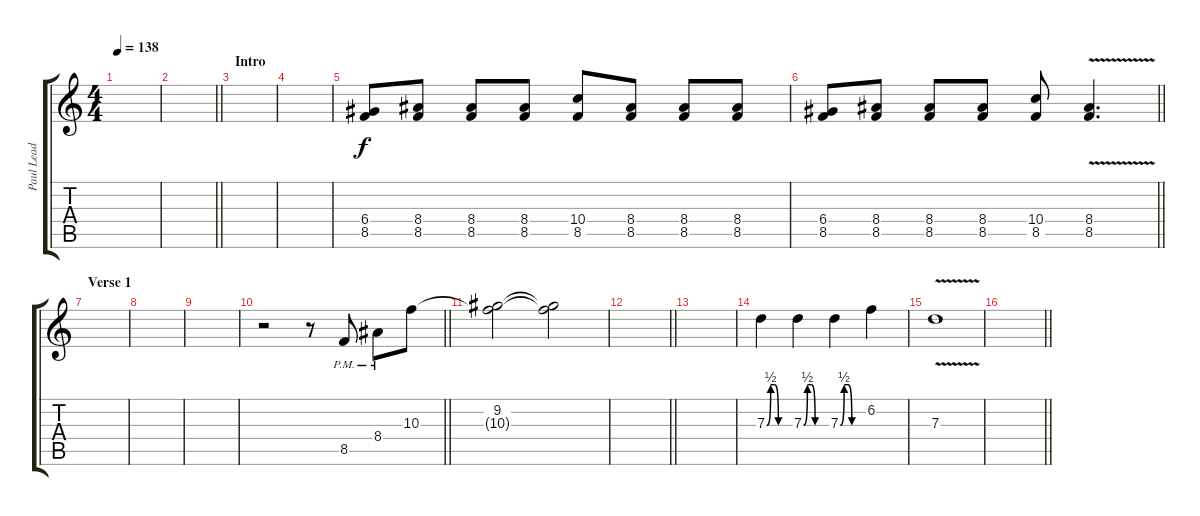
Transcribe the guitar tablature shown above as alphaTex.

\track ("Paul Lead" "Paul Lead") {instrument overdrivenguitar}
\staff {score tabs}
\tuning (E4 B3 G3 D3 A2 E2) {hide}
\ts (4 4)
\tempo 138
\clef g2
\ks c
|
\barLineRight lightlight
|
\section ("" "Intro")
|
|
(6.4 8.5).8 (8.4 8.5).8 (8.4 8.5).8 (8.4 8.5).8 (10.4 8.5).8 (8.4 8.5).8 (8.4 8.5).8 (8.4 8.5).8 |
\barLineRight lightlight
(6.4 8.5).8 (8.4 8.5).8 (8.4 8.5).8 (8.4 8.5).8 (10.4 8.5).8 (8.4{v} 8.5).4{d} |
\section ("" "Verse 1")
|
|
|
\barLineRight lightlight
r.2 r.8 8.5{pm}.8 8.4{pm}.8 10.3.8 |
(9.2 10.3{t}).2 (9.2{t} 10.3{t}).2 |
\barLineRight lightlight
|
|
7.3{be (custom 0 0 10 2 20 2 30 0 60 0)}.4 7.3{be (custom 0 0 10 2 20 2 30 0 60 0)}.4 7.3{be (custom 0 0 10 2 20 2 30 0 60 0)}.4 6.2.4 |
7.3{v}.1 |
\barLineRight lightlight
